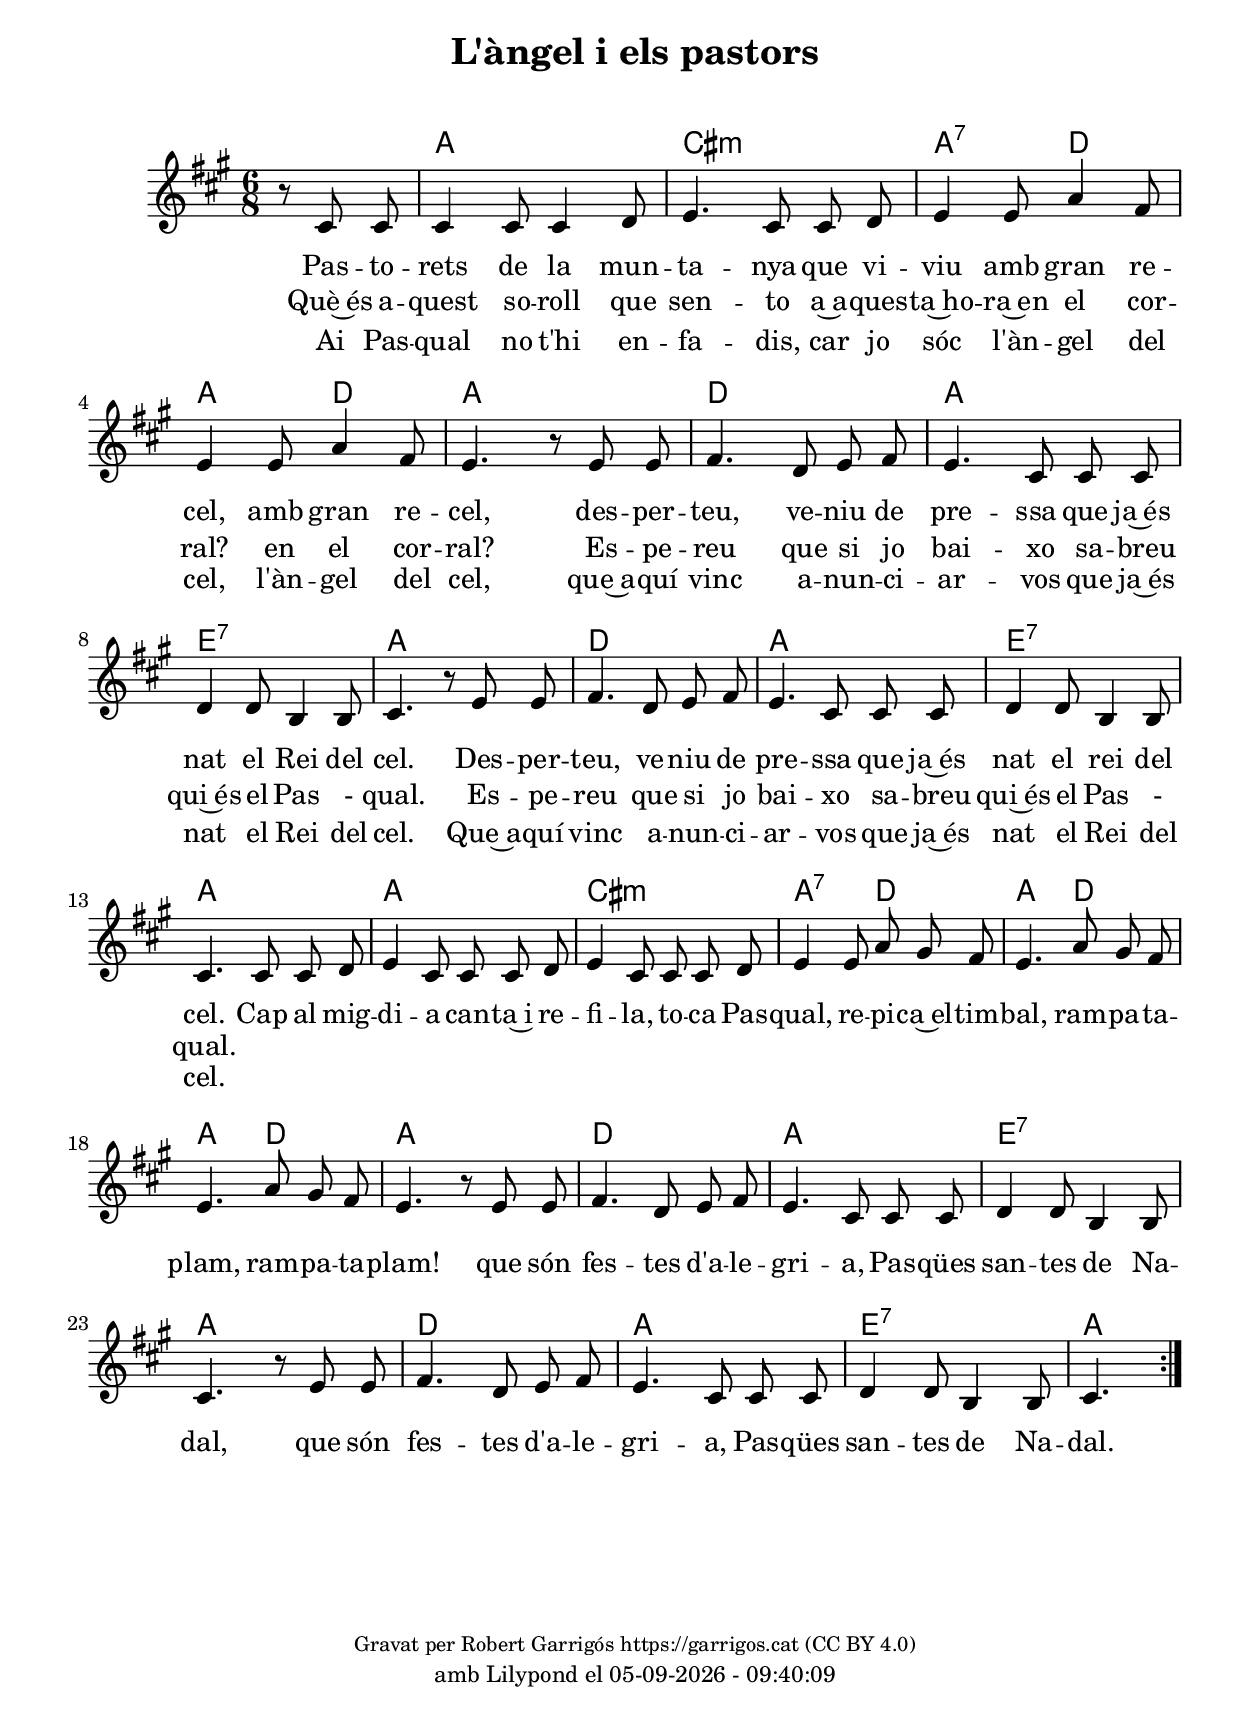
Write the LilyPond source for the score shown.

\version "2.24.3"
\language "english"

% #(set-global-staff-size 30)
data = #(strftime "%d-%m-%Y - %H:%M:%S" (localtime (current-time)))

\include "predefined-guitar-fretboards.ly"

global = {
  % \overrideTimeSignatureSettings
  % 4/4        % timeSignatureFraction
  % 1/4        % baseMomentFraction
  % 2,2        % beatStructure
  % #'()       % beamExceptions
  \key a \major
  \time 6/8
  \tempo ""
  \set Score.tempoHideNote = ##t
  \tempo 8=80

}


melody = \relative c' {
  \clef treble
  \global

  \partial 4. r8 cs cs
  | cs4 cs8 cs4 d8
  | e4. cs8 cs d
  | e4 e8 a4 fs8
  | e4 e8 a4 fs8
  | e4. r8 e8 e
  | fs4. d8 e fs
  | e4. cs8 cs cs
  | d4 d8 b4 b8
  | cs4. r8 e8 e
  | fs4. d8 e fs
  | e4. cs8 cs cs
  | d4 d8 b4 b8
  | cs4. cs8 cs d
  | e4 cs8 cs cs d
  | e4 cs8 cs cs d
  | e4 e8 a gs fs
  | e4. a8 gs fs
  | e4. a8 gs fs
  | e4. r8 e8 e
  | fs4. d8 e fs
  | e4. cs8 cs cs
  | d4 d8 b4 b8
  | cs4. r8 e8 e
  | fs4. d8 e fs
  | e4. cs8 cs cs
  | d4 d8 b4 b8
  | cs4. \bar ":|."
}

chnames = {
  \chordmode{
    s4.
    a2.
    cs2.:m
    a4.:7 d4.
    a4. d4.
    a2.
    d2.
    a2.
    e2.:7
    a2.
    d2.
    a2.
    e2.:7
    a2.
    a2.
    cs2.:m
    a4.:7 d4.
    a4. d4.
    a4. d4.
    a2.
    d2.
    a2.
    e2.:7
    a2.
    d2.
    a2.
    e2.:7
    a4.
  }
}

catala = \lyricmode {
  <<
    {
      Pas -- to -- rets de la mun -- ta -- nya
      que vi -- viu amb gran re -- cel,
      amb gran re -- cel,
      des -- per -- teu, ve -- niu de pre -- ssa
      que ja~és nat el Rei del cel.
      Des -- per -- teu, ve -- niu de pre -- ssa
      que ja~és nat el rei del cel.
    }
    \new Lyrics = "secondVerse" \with { alignBelowContext = "catala" }
    {
      Què~és a -- quest so -- roll que sen -- to
      a~a -- ques -- ta~ho -- ra~en el cor -- ral?
      en el cor -- ral?
      Es -- pe -- reu que si jo bai -- xo
      sa -- breu qui~és el Pas - qual.
      Es -- pe -- reu que si jo bai -- xo
      sa -- breu qui~és el Pas - qual.
    }
    \new Lyrics = "thirdVerse" \with { alignBelowContext = "catala" }
    {
      Ai Pas -- qual no t'hi en -- fa -- dis,
      car jo sóc l'àn -- gel del cel,
      l'àn -- gel del cel,
      que~a -- quí vinc a -- nun -- ci -- ar -- vos
      que ja~és nat el Rei del cel.
      Que~a -- quí vinc a -- nun -- ci -- ar -- vos
      que ja~és nat el Rei del cel.
    }
  >>
  Cap al mig -- di -- a can -- ta~i re -- fi -- la,
  to -- ca Pas -- qual, re -- pi -- ca~el -- tim -- bal,
  ram -- pa -- ta -- plam, ram -- pa -- ta -- plam!
  que són fes -- tes d'a -- le -- gri -- a,
  Pas -- qües san -- tes de Na -- dal,
  que són fes -- tes d'a -- le -- gri -- a,
  Pas -- qües san -- tes de Na -- dal.
}



titol = "L'àngel i els pastors"
subtitol = ""
compositor = ""
lletrista = ""
traductor = ""


%%%%%%%%%%%%%%%%%%%%%%%%%%%%%%%%%%%%%
%%%%%%%%%%%%% PDF %%%%%%%%%%%%%%%%%%%
%%%%%%%%%%%%%%%%%%%%%%%%%%%%%%%%%%%%%

\book {
  % \bookOutputSuffix ""
  \header {
    title = \titol
    subtitle = \subtitol
    composer = \compositor
    arranger = \lletrista
    poet = \traductor
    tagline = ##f
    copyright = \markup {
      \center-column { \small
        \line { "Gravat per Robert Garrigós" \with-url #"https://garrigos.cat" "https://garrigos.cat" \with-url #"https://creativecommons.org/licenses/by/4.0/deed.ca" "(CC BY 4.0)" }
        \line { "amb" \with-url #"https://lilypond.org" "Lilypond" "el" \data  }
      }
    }
  }
  \score {
    <<
      \new ChordNames {
        \set majorSevenSymbol = \markup { \whiteTriangleMarkup 7 }
        \chnames
      }
      % \new FretBoards {
      %   \chnames
      % }
      \new Voice = "mel" { \set Staff.midiInstrument = "voice oohs" \autoBeamOff \melody }
      \new Lyrics \with {
        \override VerticalAxisGroup.nonstaff-relatedstaff-spacing.padding = #2
      }
      \lyricsto mel \catala
    >>
    \layout {
      #(layout-set-staff-size 22)
      \context {
        \Staff
        \RemoveEmptyStaves
      }
      \context {
        \Lyrics
        \override VerticalAxisGroup.nonstaff-nonstaff-spacing.padding = #1
      }
    }
    \midi { }
  }
  \paper {
    set-paper-size = "a5"
    top-margin = 10
    left-margin = 15
    indent = 10
    max-systems-per-page = 6
    score-system-spacing =
    #'((basic-distance . 20)
       (minimum-distance . 10)
       (padding . 0)
       (stretchability . 14))

    % last-bottom-spacing =
    % #'((basic-distance . 15)
    %    (minimum-distance . 5)
    %    (padding . 0)
    %    (stretchability . 10))
    markup-system-spacing =
    #'((minimum-distance . 15))
    system-system-spacing =
    #'((basic-distance . 10)
       (minimum-distance . 10)
       (padding . 3))
    % staff-staff-spacing =
    % #'((padding . 10))
    % default-staff-staff-spacing =
    % #'((basic-distance . 0)
    %    (minimum-distance . 0)
    %    (padding . 0)
    %    (stretchability . 10))
    % annotate-spacing = ##t
    % print-all-headers = ##t
    % print-first-page-number = ##t
    oddFooterMarkup = \markup {
      \center-column {
        % \line { \fromproperty #'header:title "- pàgina" \fromproperty #'page:page-number-string "de" \concat {\page-ref #'lastPage "0" "?"} }
        \fill-line { \fromproperty #'header:copyright }
      }
    }
    evenFooterMarkup = \markup {
      \center-column {
        % \line { \fromproperty #'header:title "- pàgina" \fromproperty #'page:page-number-string "de" \concat {\page-ref #'lastPage "0" "?"} }
        \fill-line { \fromproperty #'header:copyright }
      }
    }
  }
}
